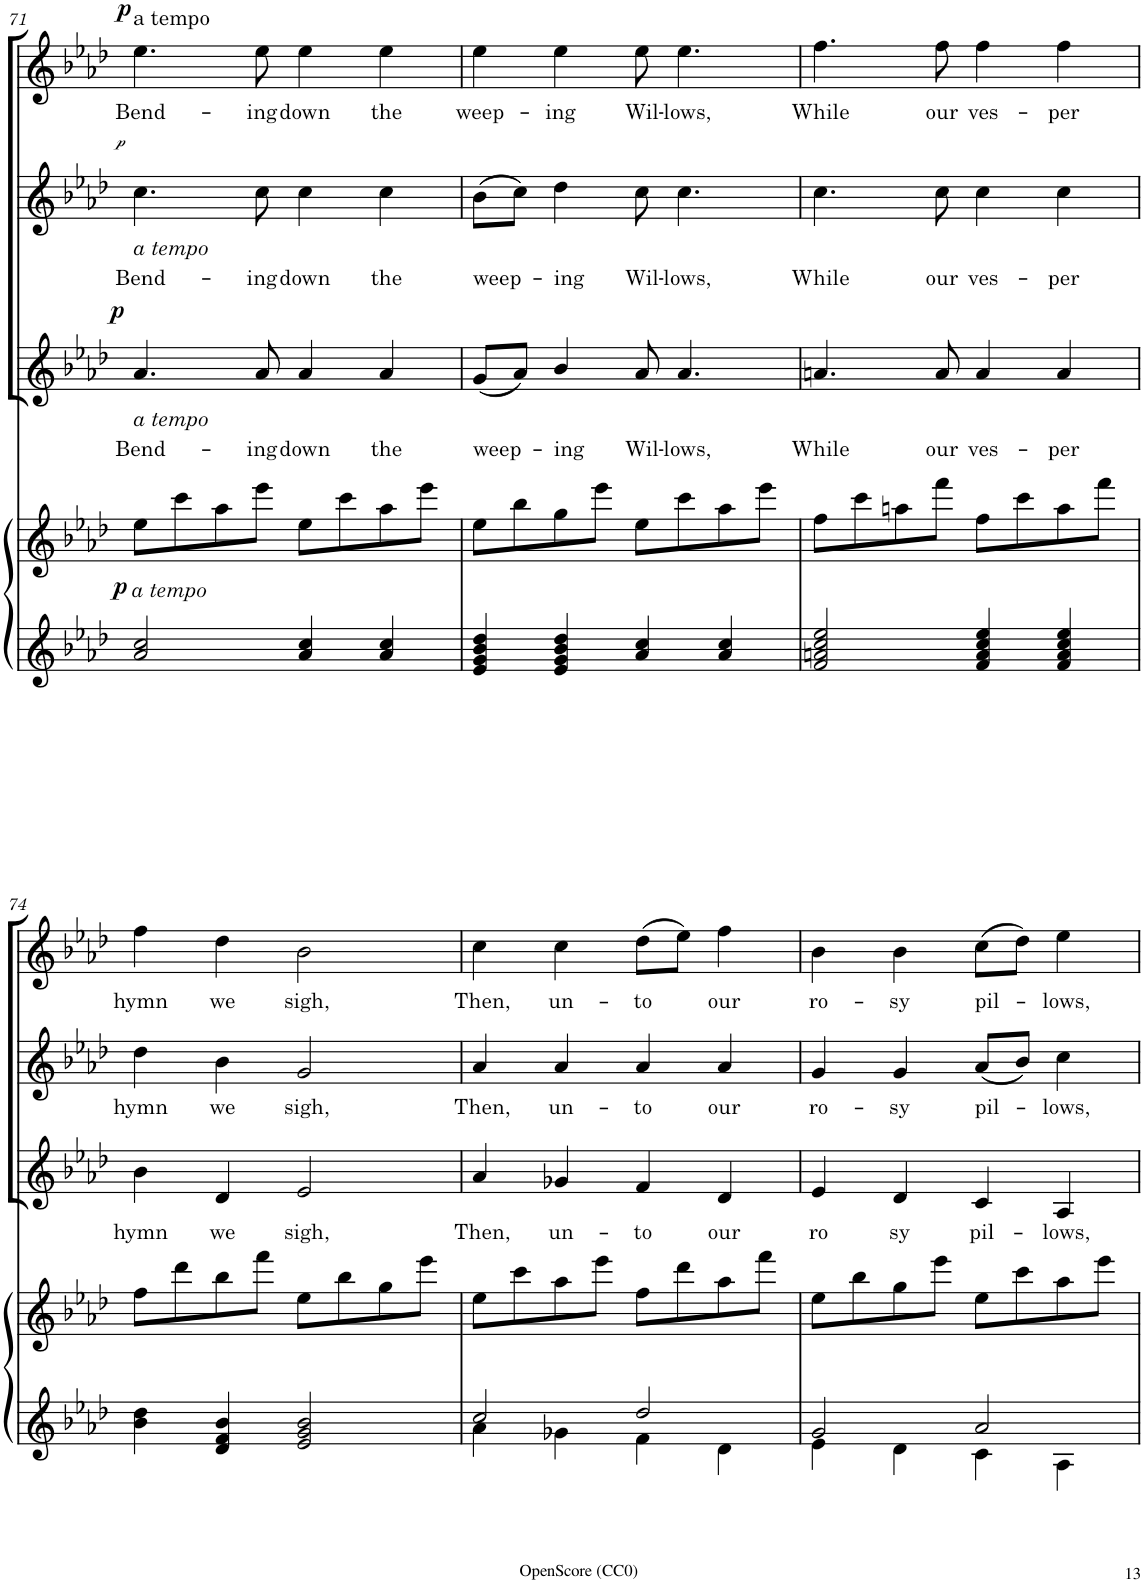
**kern	**kern	**dynam	**kern	**text	**dynam	**kern	**text	**dynam	**kern	**text	**dynam
*part4	*part4	*part4	*part3	*part3	*part3	*part2	*part2	*part2	*part1	*part1	*part1
*staff5	*staff4	*staff4/5	*staff3	*staff3	*staff3	*staff2	*staff2	*staff2	*staff1	*staff1	*staff1
*I"Piano	*	*	*I"Voice 3	*	*	*I"Voice 2	*	*	*I"Voice 1	*	*
*I'Pno	*	*	*	*	*	*	*	*	*	*	*
!!LO:PB:g=z
*clefG2	*clefG2	*	*clefG2	*	*	*clefG2	*	*	*clefG2	*	*
*k[b-e-a-d-]	*k[b-e-a-d-]	*	*k[b-e-a-d-]	*	*	*k[b-e-a-d-]	*	*	*k[b-e-a-d-]	*	*
*M2/2	*M2/2	*	*M2/2	*	*	*M2/2	*	*	*M2/2	*	*
*met(c|)	*met(c|)	*	*met(c|)	*	*	*met(c|)	*	*	*met(c|)	*	*
=71	=71	=71	=71	=71	=71	=71	=71	=71	=71	=71	=71
!	!	!	!	!	!	!	!	!	!LO:TX:a:t=a tempo	!	!
!	!	!	!	!	!	!LO:TX:b:i:t=a tempo	!	!	!	!	!
!	!	!	!LO:TX:b:i:t=a tempo	!	!	!	!	!	!	!	!
!	!LO:TX:b:i:t=a tempo	!	!	!	!	!	!	!	!	!	!
!	!	!LO:DY:b	!	!LO:LY:b	!LO:DY:a	!	!LO:LY:b	!LO:DY:a	!	!LO:LY:b	!LO:DY:a
2a-/ 2cc/	8ee-\L	p	4.a-/	Bend-	p	4.cc\	Bend-	p	4.ee-\	Bend-	p
.	8ccc\	.	.	.	.	.	.	.	.	.	.
.	8aa-\	.	.	.	.	.	.	.	.	.	.
!	!	!	!	!LO:LY:b	!	!	!LO:LY:b	!	!	!LO:LY:b	!
.	8eee-\J	.	8a-/	-ing	.	8cc\	-ing	.	8ee-\	-ing	.
!	!	!	!	!LO:LY:b	!	!	!LO:LY:b	!	!	!LO:LY:b	!
4a-/ 4cc/	8ee-\L	.	4a-/	down	.	4cc\	down	.	4ee-\	down	.
.	8ccc\	.	.	.	.	.	.	.	.	.	.
!	!	!	!	!LO:LY:b	!	!	!LO:LY:b	!	!	!LO:LY:b	!
4a-/ 4cc/	8aa-\	.	4a-/	the	.	4cc\	the	.	4ee-\	the	.
.	8eee-\J	.	.	.	.	.	.	.	.	.	.
=72	=72	=72	=72	=72	=72	=72	=72	=72	=72	=72	=72
!	!	!	!	!LO:LY:b	!	!	!LO:LY:b	!	!	!LO:LY:b	!
4e-/ 4g/ 4b-/ 4dd-/	8ee-\L	.	(8g/L	weep-	.	(8b-\L	weep-	.	4ee-\	weep-	.
.	8bb-\	.	8a-/J)	.	.	8cc\J)	.	.	.	.	.
!	!	!	!	!LO:LY:b	!	!	!LO:LY:b	!	!	!LO:LY:b	!
4e-/ 4g/ 4b-/ 4dd-/	8gg\	.	4b-/	-ing	.	4dd-\	-ing	.	4ee-\	-ing	.
.	8eee-\J	.	.	.	.	.	.	.	.	.	.
!	!	!	!	!LO:LY:b	!	!	!LO:LY:b	!	!	!LO:LY:b	!
4a-/ 4cc/	8ee-\L	.	8a-/	Wil-	.	8cc\	Wil-	.	8ee-\	Wil-	.
!	!	!	!	!LO:LY:b	!	!	!LO:LY:b	!	!	!LO:LY:b	!
.	8ccc\	.	4.a-/	-lows,	.	4.cc\	-lows,	.	4.ee-\	-lows,	.
4a-/ 4cc/	8aa-\	.	.	.	.	.	.	.	.	.	.
.	8eee-\J	.	.	.	.	.	.	.	.	.	.
=73	=73	=73	=73	=73	=73	=73	=73	=73	=73	=73	=73
!	!	!	!	!LO:LY:b	!	!	!LO:LY:b	!	!	!LO:LY:b	!
2f/ 2an/ 2cc/ 2ee-/	8ff\L	.	4.an/	While	.	4.cc\	While	.	4.ff\	While	.
.	8ccc\	.	.	.	.	.	.	.	.	.	.
.	8aan\	.	.	.	.	.	.	.	.	.	.
!	!	!	!	!LO:LY:b	!	!	!LO:LY:b	!	!	!LO:LY:b	!
.	8fff\J	.	8a/	our	.	8cc\	our	.	8ff\	our	.
!	!	!	!	!LO:LY:b	!	!	!LO:LY:b	!	!	!LO:LY:b	!
4f/ 4a/ 4cc/ 4ee-/	8ff\L	.	4a/	ves-	.	4cc\	ves-	.	4ff\	ves-	.
.	8ccc\	.	.	.	.	.	.	.	.	.	.
!	!	!	!	!LO:LY:b	!	!	!LO:LY:b	!	!	!LO:LY:b	!
4f/ 4a/ 4cc/ 4ee-/	8aa\	.	4a/	-per	.	4cc\	-per	.	4ff\	-per	.
.	8fff\J	.	.	.	.	.	.	.	.	.	.
!!LO:LB:g=z
=74	=74	=74	=74	=74	=74	=74	=74	=74	=74	=74	=74
!	!	!	!	!LO:LY:b	!	!	!LO:LY:b	!	!	!LO:LY:b	!
4b-\ 4dd-\	8ff\L	.	4b-\	hymn	.	4dd-\	hymn	.	4ff\	hymn	.
.	8ddd-\	.	.	.	.	.	.	.	.	.	.
!	!	!	!	!LO:LY:b	!	!	!LO:LY:b	!	!	!LO:LY:b	!
4d-/ 4f/ 4b-/	8bb-\	.	4d-/	we	.	4b-\	we	.	4dd-\	we	.
.	8fff\J	.	.	.	.	.	.	.	.	.	.
!	!	!	!	!LO:LY:b	!	!	!LO:LY:b	!	!	!LO:LY:b	!
2e-/ 2g/ 2b-/	8ee-\L	.	2e-/	sigh,	.	2g/	sigh,	.	2b-\	sigh,	.
.	8bb-\	.	.	.	.	.	.	.	.	.	.
.	8gg\	.	.	.	.	.	.	.	.	.	.
.	8eee-\J	.	.	.	.	.	.	.	.	.	.
=75	=75	=75	=75	=75	=75	=75	=75	=75	=75	=75	=75
*^	*	*	*	*	*	*	*	*	*	*	*
!	!	!	!	!	!LO:LY:b	!	!	!LO:LY:b	!	!	!LO:LY:b	!
2cc/	4a-\	8ee-\L	.	4a-/	Then,	.	4a-/	Then,	.	4cc\	Then,	.
.	.	8ccc\	.	.	.	.	.	.	.	.	.	.
!	!	!	!	!	!LO:LY:b	!	!	!LO:LY:b	!	!	!LO:LY:b	!
.	4g-X\	8aa-\	.	4g-X/	un-	.	4a-/	un-	.	4cc\	un-	.
.	.	8eee-\J	.	.	.	.	.	.	.	.	.	.
!	!	!	!	!	!LO:LY:b	!	!	!LO:LY:b	!	!	!LO:LY:b	!
2dd-/	4f\	8ff\L	.	4f/	-to	.	4a-/	-to	.	(8dd-\L	-to	.
.	.	8ddd-\	.	.	.	.	.	.	.	8ee-\J)	.	.
!	!	!	!	!	!LO:LY:b	!	!	!LO:LY:b	!	!	!LO:LY:b	!
.	4d-\	8aa-\	.	4d-/	our	.	4a-/	our	.	4ff\	our	.
.	.	8fff\J	.	.	.	.	.	.	.	.	.	.
=76	=76	=76	=76	=76	=76	=76	=76	=76	=76	=76	=76	=76
!	!	!	!	!	!LO:LY:b	!	!	!LO:LY:b	!	!	!LO:LY:b	!
2g/	4e-\	8ee-\L	.	4e-/	ro	.	4g/	ro-	.	4b-\	ro-	.
.	.	8bb-\	.	.	.	.	.	.	.	.	.	.
!	!	!	!	!	!LO:LY:b	!	!	!LO:LY:b	!	!	!LO:LY:b	!
.	4d-\	8gg\	.	4d-/	sy	.	4g/	-sy	.	4b-\	-sy	.
.	.	8eee-\J	.	.	.	.	.	.	.	.	.	.
!	!	!	!	!	!LO:LY:b	!	!	!LO:LY:b	!	!	!LO:LY:b	!
2a-/	4c\	8ee-\L	.	4c/	pil-	.	(8a-/L	pil-	.	(8cc\L	pil-	.
.	.	8ccc\	.	.	.	.	8b-/J)	.	.	8dd-\J)	.	.
!	!	!	!	!	!LO:LY:b	!	!	!LO:LY:b	!	!	!LO:LY:b	!
.	4A-\	8aa-\	.	4A-/	-lows,	.	4cc\	-lows,	.	4ee-\	-lows,	.
.	.	8eee-\J	.	.	.	.	.	.	.	.	.	.
*v	*v	*	*	*	*	*	*	*	*	*	*	*
=	=	=	=	=	=	=	=	=	=	=	=
*-	*-	*-	*-	*-	*-	*-	*-	*-	*-	*-	*-
